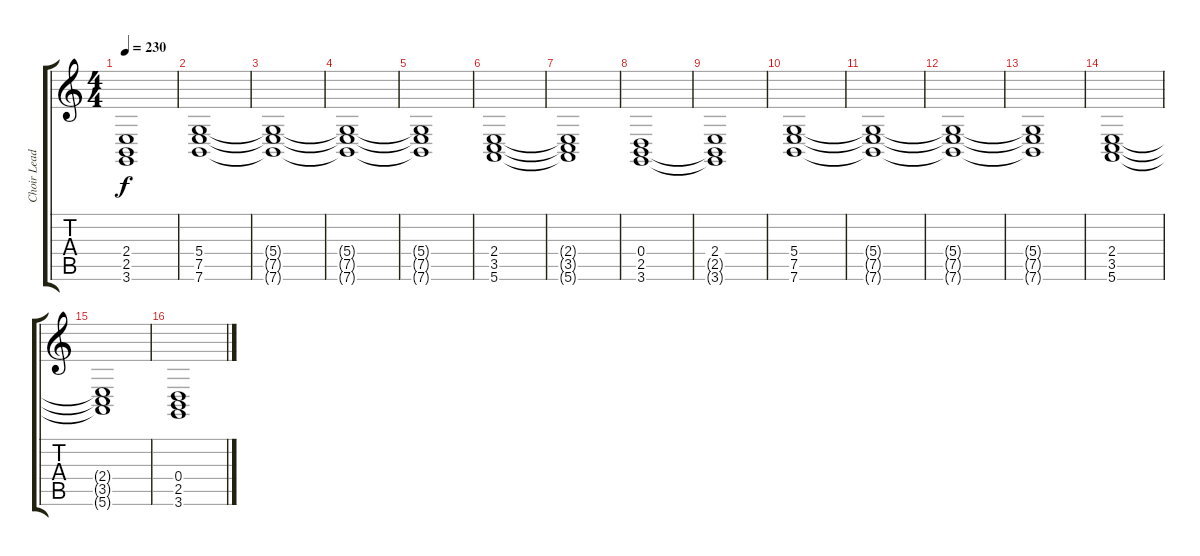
\track ("Choir Lead" "Choir Lead") {instrument pad4choir}
\staff {score tabs}
\tuning (E4 B3 G3 D3 A2 E2) {hide}
\ts (4 4)
\tempo 230
\clef g2
\ks c
(2.4 2.5{t} 3.6{t}).1{dy f} |
(5.4 7.5 7.6).1 |
(5.4{t} 7.5{t} 7.6{t}).1 |
(5.4{t} 7.5{t} 7.6{t}).1 |
(5.4{t} 7.5{t} 7.6{t}).1 |
(2.4 3.5 5.6).1 |
(2.4{t} 3.5{t} 5.6{t}).1 |
(0.4 2.5 3.6).1 |
(2.4 2.5{t} 3.6{t}).1 |
(5.4 7.5 7.6).1 |
(5.4{t} 7.5{t} 7.6{t}).1 |
(5.4{t} 7.5{t} 7.6{t}).1 |
(5.4{t} 7.5{t} 7.6{t}).1 |
(2.4 3.5 5.6).1 |
(2.4{t} 3.5{t} 5.6{t}).1 |
(0.4 2.5 3.6).1
